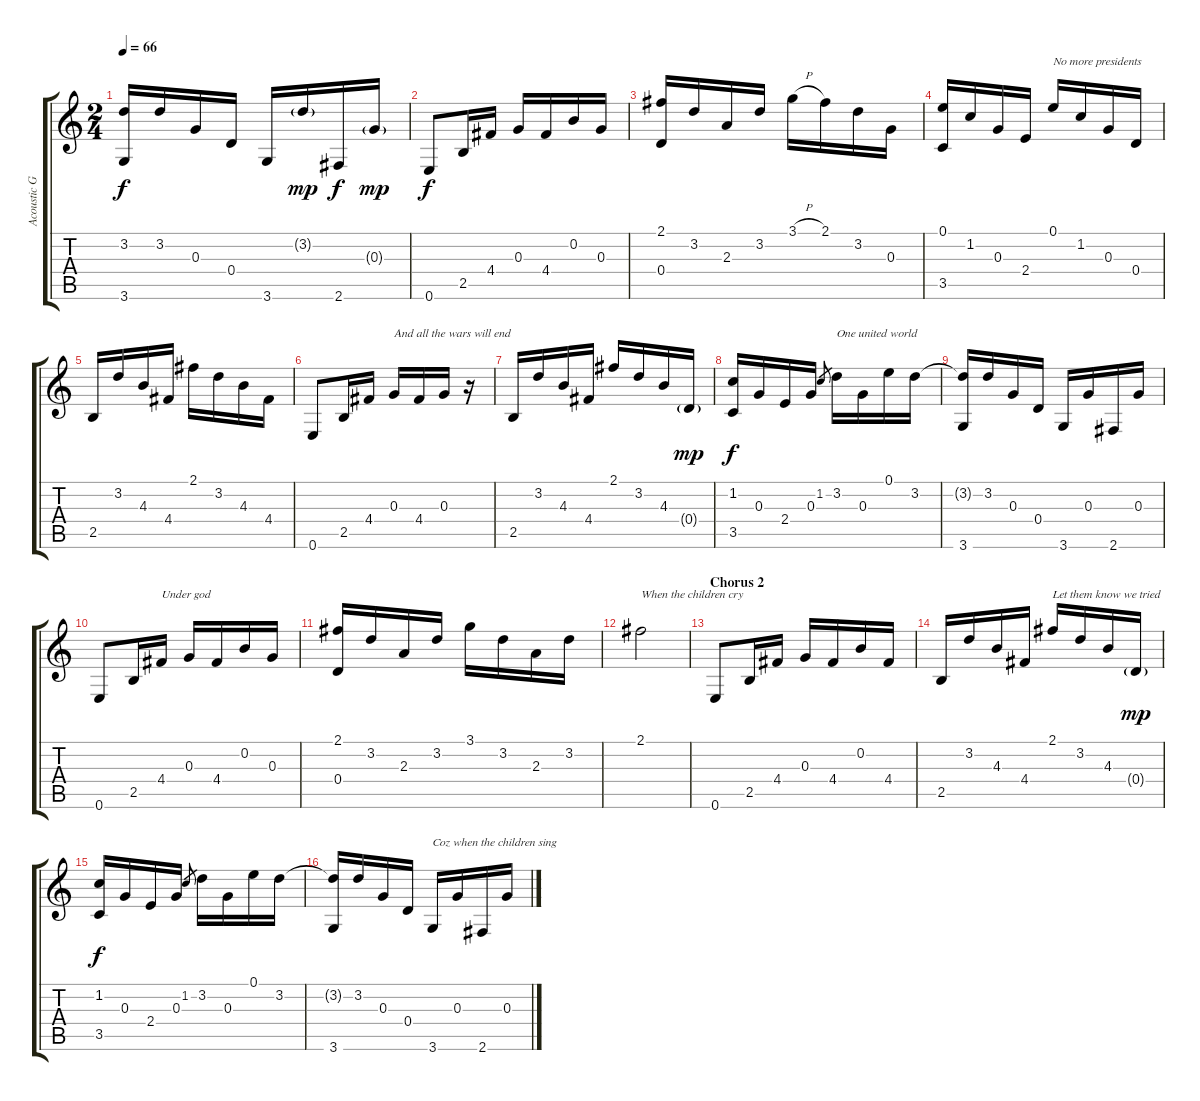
\track ("Acoustic Guitar" "Acoustic G") {instrument acousticguitarsteel}
\staff {score tabs}
\tuning (E4 B3 G3 D3 A2 E2) {hide}
\ts (2 4)
\tempo 66
\clef g2
\ks c
(3.2{t} 3.6).16{dy f} 3.2.16 0.3.16 0.4.16 3.6.16 3.2{g}.16{dy mp} 2.6.16{dy f} 0.3{g}.16{dy mp} |
0.6.8{dy f} 2.5.16 4.4.16 0.3.16 4.4.16 0.2.16 0.3.16 |
(2.1 0.4).16 3.2.16 2.3.16 3.2.16 3.1{h}.16 2.1.16 3.2.16 0.3.16 |
(0.1 3.5).16 1.2.16 0.3.16 2.4.16 0.1.16{txt "No more presidents"} 1.2.16 0.3.16 0.4.16 |
2.5.16 3.2.16 4.3.16 4.4.16 2.1.16 3.2.16 4.3.16 4.4.16 |
0.6.8 2.5.16 4.4.16 0.3.16{txt "And all the wars will end"} 4.4.16 0.3.16 r.16 |
2.5.16 3.2.16 4.3.16 4.4.16 2.1.16 3.2.16 4.3.16 0.4{g}.16{dy mp} |
(1.2 3.5).16{dy f} 0.3.16 2.4.16 0.3.16 1.2.8{gr} 3.2.16{txt "One united world"} 0.3.16 0.1.16 3.2.16 |
(3.2{t} 3.6).16 3.2.16 0.3.16 0.4.16 3.6.16 0.3.16 2.6.16 0.3.16 |
0.6.8 2.5.16 4.4.16{txt "Under god"} 0.3.16 4.4.16 0.2.16 0.3.16 |
(2.1 0.4).16 3.2.16 2.3.16 3.2.16 3.1.16 3.2.16 2.3.16 3.2.16 |
2.1.2{txt "When the children cry"} |
\section ("" "Chorus 2")
0.6.8 2.5.16 4.4.16 0.3.16 4.4.16 0.2.16 4.4.16 |
2.5.16 3.2.16 4.3.16 4.4.16 2.1.16{txt "Let them know we tried"} 3.2.16 4.3.16 0.4{g}.16{dy mp} |
(1.2 3.5).16{dy f} 0.3.16 2.4.16 0.3.16 1.2.8{gr} 3.2.16 0.3.16 0.1.16 3.2.16 |
(3.2{t} 3.6).16 3.2.16 0.3.16 0.4.16 3.6.16{txt "Coz when the children sing"} 0.3.16 2.6.16 0.3.16
